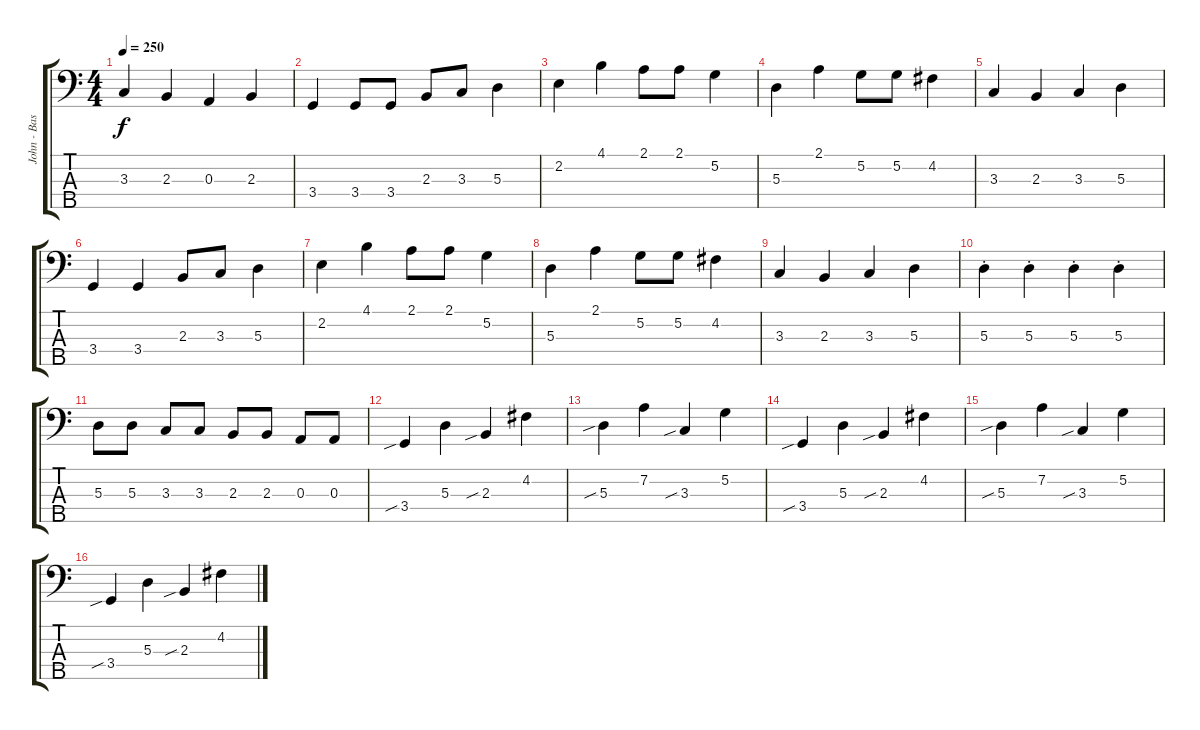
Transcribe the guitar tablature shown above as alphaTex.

\track ("John - Bass" "John - Bas") {instrument electricbassfinger}
\staff {score tabs}
\tuning (G2 D2 A1 E1 B0) {hide}
\ts (4 4)
\tempo 250
\clef f4
\ks c
3.3.4{dy f} 2.3.4 0.3.4 2.3.4 |
3.4.4 3.4.8 3.4.8 2.3.8 3.3.8 5.3.4 |
2.2.4 4.1.4 2.1.8 2.1.8 5.2.4 |
5.3.4 2.1.4 5.2.8 5.2.8 4.2.4 |
3.3.4 2.3.4 3.3.4 5.3.4 |
3.4.4 3.4.4 2.3.8 3.3.8 5.3.4 |
2.2.4 4.1.4 2.1.8 2.1.8 5.2.4 |
5.3.4 2.1.4 5.2.8 5.2.8 4.2.4 |
3.3.4 2.3.4 3.3.4 5.3.4 |
5.3{st}.4 5.3{st}.4 5.3{st}.4 5.3{st}.4 |
5.3.8 5.3.8 3.3.8 3.3.8 2.3.8 2.3.8 0.3.8 0.3.8 |
3.4{sib}.4 5.3.4 2.3{sib}.4 4.2.4 |
5.3{sib}.4 7.2.4 3.3{sib}.4 5.2.4 |
3.4{sib}.4 5.3.4 2.3{sib}.4 4.2.4 |
5.3{sib}.4 7.2.4 3.3{sib}.4 5.2.4 |
3.4{sib}.4 5.3.4 2.3{sib}.4 4.2.4
